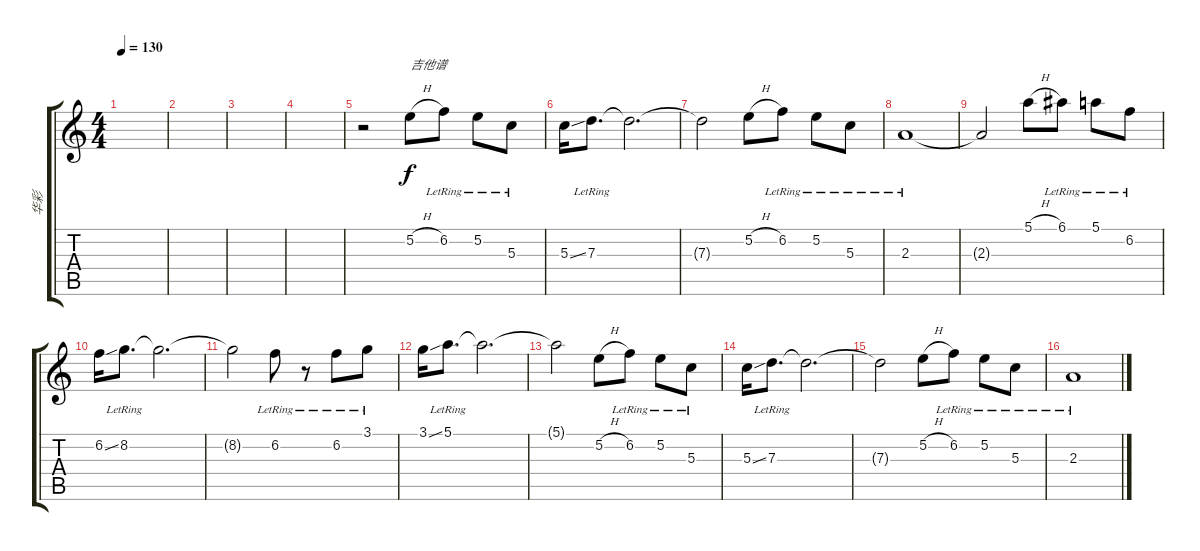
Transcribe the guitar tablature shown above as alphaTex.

\track ("华彩" "华彩") {instrument electricguitarjazz}
\staff {score tabs}
\tuning (E4 B3 G3 D3 A2 E2) {hide}
\ts (4 4)
\tempo 130
\clef g2
\ks c
|
|
|
|
r.2 5.2{h}.8{txt "吉他谱"} 6.2{lr}.8 5.2{lr}.8 5.3{lr}.8 |
5.3{ss}.16 7.3{lr}.8{d} 7.3{t}.2{d} |
7.3{t}.2 5.2{h}.8 6.2{lr}.8 5.2{lr}.8 5.3{lr}.8 |
2.3{lr}.1 |
2.3{t}.2 5.1{h}.8 6.1{lr}.8 5.1{lr}.8 6.2{lr}.8 |
6.2{ss}.16 8.2{lr}.8{d} 8.2{t}.2{d} |
8.2{t}.2 6.2{lr}.8 r.8 6.2{lr}.8 3.1{lr}.8 |
3.1{ss}.16 5.1{lr}.8{d} 5.1{t}.2{d} |
5.1{t}.2 5.2{h}.8 6.2{lr}.8 5.2{lr}.8 5.3{lr}.8 |
5.3{ss}.16 7.3{lr}.8{d} 7.3{t}.2{d} |
7.3{t}.2 5.2{h}.8 6.2{lr}.8 5.2{lr}.8 5.3{lr}.8 |
2.3{lr}.1
